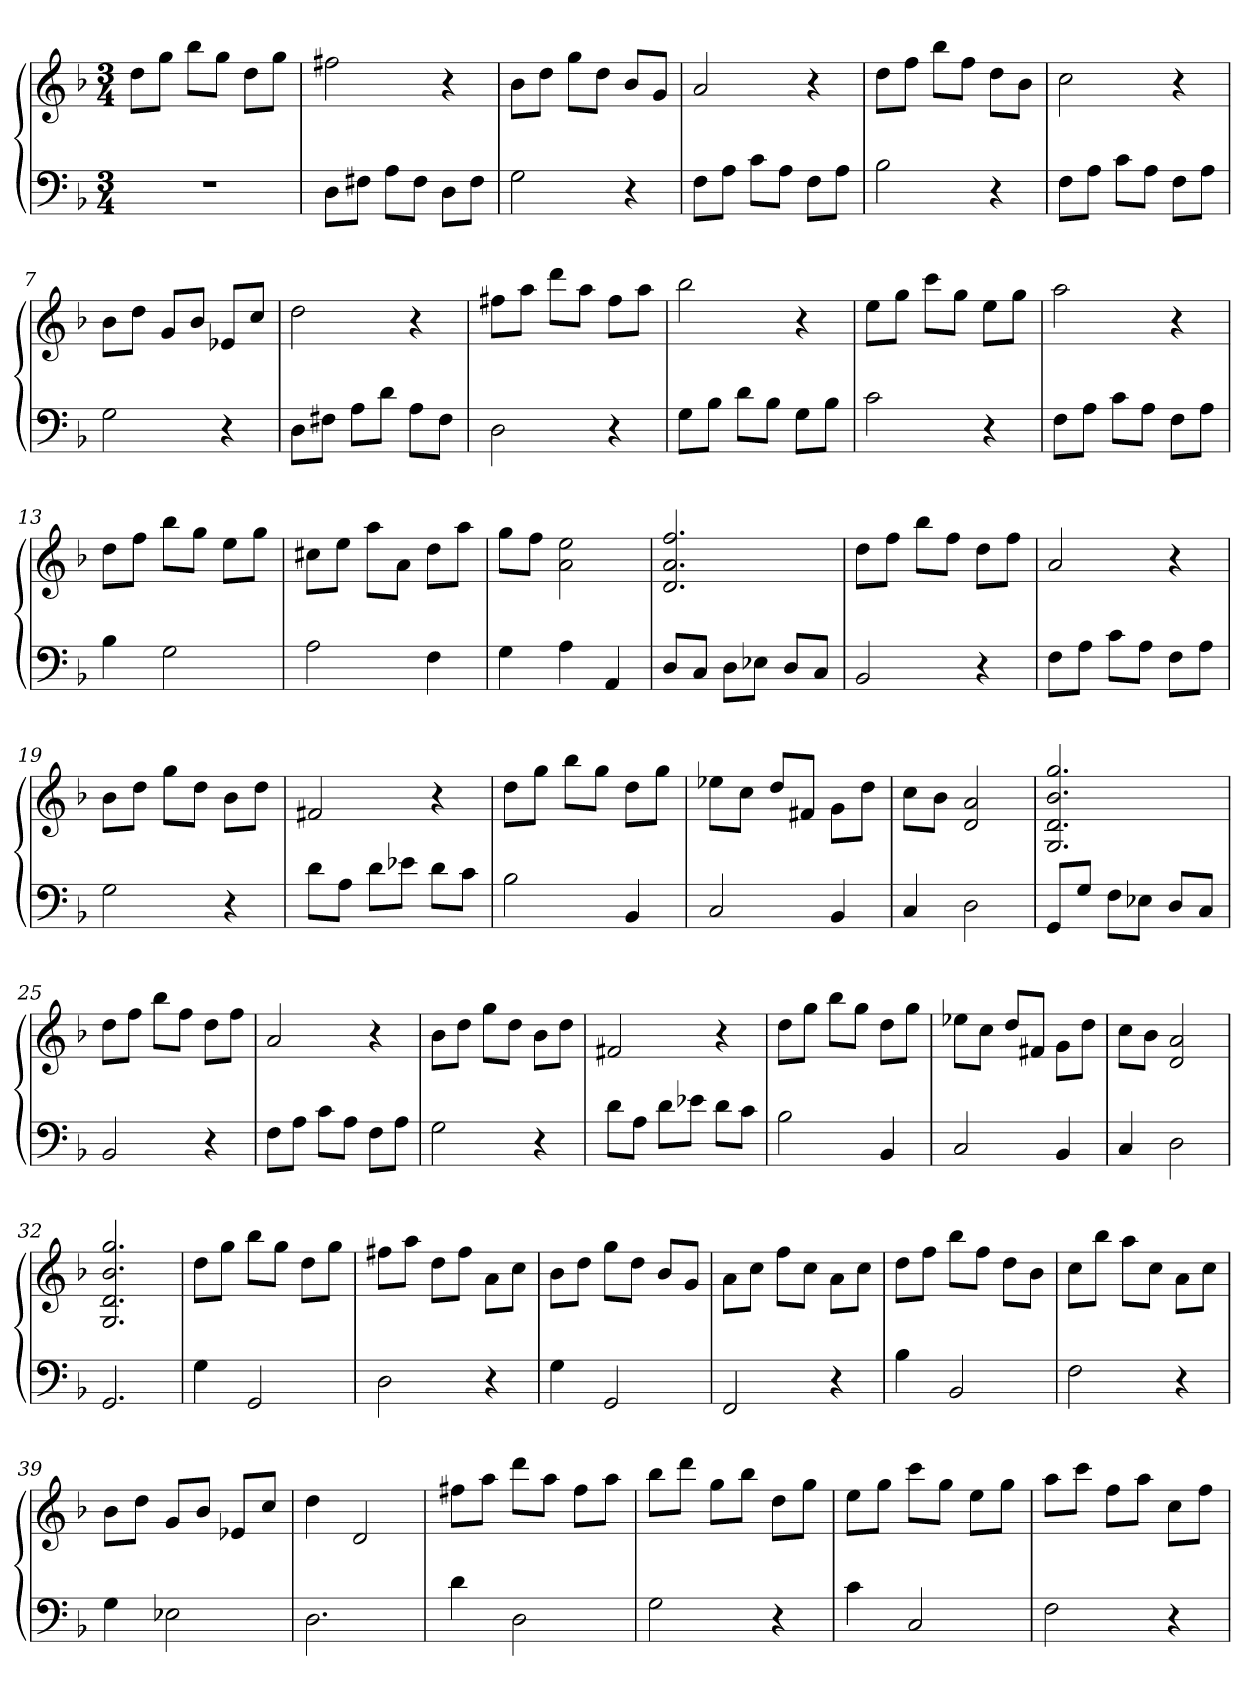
**kern	**kern
*part1	*part1
*staff2	*staff1
*k[b-]	*k[b-]
*d:	*d:
*M3/4	*M3/4
=1	=1
2.r	8ddL
.	8ggJ
.	8bb-L
.	8ggJ
.	8ddL
.	8ggJ
=2	=2
8DL	2ff#X
8F#XJ	.
8AL	.
8F#J	.
8DL	4r
8F#J	.
=3	=3
2G	8b-L
.	8ddJ
.	8ggL
.	8ddJ
4r	8b-L
.	8gJ
=4	=4
8FL	2a
8AJ	.
8cL	.
8AJ	.
8FL	4r
8AJ	.
=5	=5
2B-	8ddL
.	8ffJ
.	8bb-L
.	8ffJ
4r	8ddL
.	8b-J
=6	=6
8FL	2cc
8AJ	.
8cL	.
8AJ	.
8FL	4r
8AJ	.
=7	=7
2G	8b-L
.	8ddJ
.	8gL
.	8b-J
4r	8e-XL
.	8ccJ
=8	=8
8DL	2dd
8F#XJ	.
8AL	.
8dJ	.
8AL	4r
8F#J	.
=9	=9
2D	8ff#XL
.	8aaJ
.	8dddL
.	8aaJ
4r	8ff#L
.	8aaJ
=10	=10
8GL	2bb-
8B-J	.
8dL	.
8B-J	.
8GL	4r
8B-J	.
=11	=11
2c	8eeL
.	8ggJ
.	8cccL
.	8ggJ
4r	8eeL
.	8ggJ
=12	=12
8FL	2aa
8AJ	.
8cL	.
8AJ	.
8FL	4r
8AJ	.
=13	=13
4B-	8ddL
.	8ffJ
2G	8bb-L
.	8ggJ
.	8eeL
.	8ggJ
=14	=14
2A	8cc#XL
.	8eeJ
.	8aaL
.	8aJ
4F	8ddL
.	8aaJ
=15	=15
4G	8ggL
.	8ffJ
4A	2a 2ee
4AA	.
=16	=16
8DL	2.d 2.a 2.ff
8CJ	.
8DL	.
8E-XJ	.
8DL	.
8CJ	.
=17	=17
2BB-	8ddL
.	8ffJ
.	8bb-L
.	8ffJ
4r	8ddL
.	8ffJ
=18	=18
8FL	2a
8AJ	.
8cL	.
8AJ	.
8FL	4r
8AJ	.
=19	=19
2G	8b-L
.	8ddJ
.	8ggL
.	8ddJ
4r	8b-L
.	8ddJ
=20	=20
8dL	2f#X
8AJ	.
8dL	.
8e-XJ	.
8dL	4r
8cJ	.
=21	=21
2B-	8ddL
.	8ggJ
.	8bb-L
.	8ggJ
4BB-	8ddL
.	8ggJ
=22	=22
2C	8ee-XL
.	8ccJ
.	8ddL
.	8f#XJ
4BB-	8gL
.	8ddJ
=23	=23
4C	8ccL
.	8b-J
2D	2d 2a
=24	=24
8GGL	2.G 2.d 2.b- 2.gg
8GJ	.
8FL	.
8E-XJ	.
8DL	.
8CJ	.
=25	=25
2BB-	8ddL
.	8ffJ
.	8bb-L
.	8ffJ
4r	8ddL
.	8ffJ
=26	=26
8FL	2a
8AJ	.
8cL	.
8AJ	.
8FL	4r
8AJ	.
=27	=27
2G	8b-L
.	8ddJ
.	8ggL
.	8ddJ
4r	8b-L
.	8ddJ
=28	=28
8dL	2f#X
8AJ	.
8dL	.
8e-XJ	.
8dL	4r
8cJ	.
=29	=29
2B-	8ddL
.	8ggJ
.	8bb-L
.	8ggJ
4BB-	8ddL
.	8ggJ
=30	=30
2C	8ee-XL
.	8ccJ
.	8ddL
.	8f#XJ
4BB-	8gL
.	8ddJ
=31	=31
4C	8ccL
.	8b-J
2D	2d 2a
=32	=32
2.GG	2.G 2.d 2.b- 2.gg
=33	=33
4G	8ddL
.	8ggJ
2GG	8bb-L
.	8ggJ
.	8ddL
.	8ggJ
=34	=34
2D	8ff#XL
.	8aaJ
.	8ddL
.	8ff#J
4r	8aL
.	8ccJ
=35	=35
4G	8b-L
.	8ddJ
2GG	8ggL
.	8ddJ
.	8b-L
.	8gJ
=36	=36
2FF	8aL
.	8ccJ
.	8ffL
.	8ccJ
4r	8aL
.	8ccJ
=37	=37
4B-	8ddL
.	8ffJ
2BB-	8bb-L
.	8ffJ
.	8ddL
.	8b-J
=38	=38
2F	8ccL
.	8bb-J
.	8aaL
.	8ccJ
4r	8aL
.	8ccJ
=39	=39
4G	8b-L
.	8ddJ
2E-X	8gL
.	8b-J
.	8e-XL
.	8ccJ
=40	=40
2.D	4dd
.	2d
=41	=41
4d	8ff#XL
.	8aaJ
2D	8dddL
.	8aaJ
.	8ff#L
.	8aaJ
=42	=42
2G	8bb-L
.	8dddJ
.	8ggL
.	8bb-J
4r	8ddL
.	8ggJ
=43	=43
4c	8eeL
.	8ggJ
2C	8cccL
.	8ggJ
.	8eeL
.	8ggJ
=44	=44
2F	8aaL
.	8cccJ
.	8ffL
.	8aaJ
4r	8ccL
.	8ffJ
=	=
*-	*-
